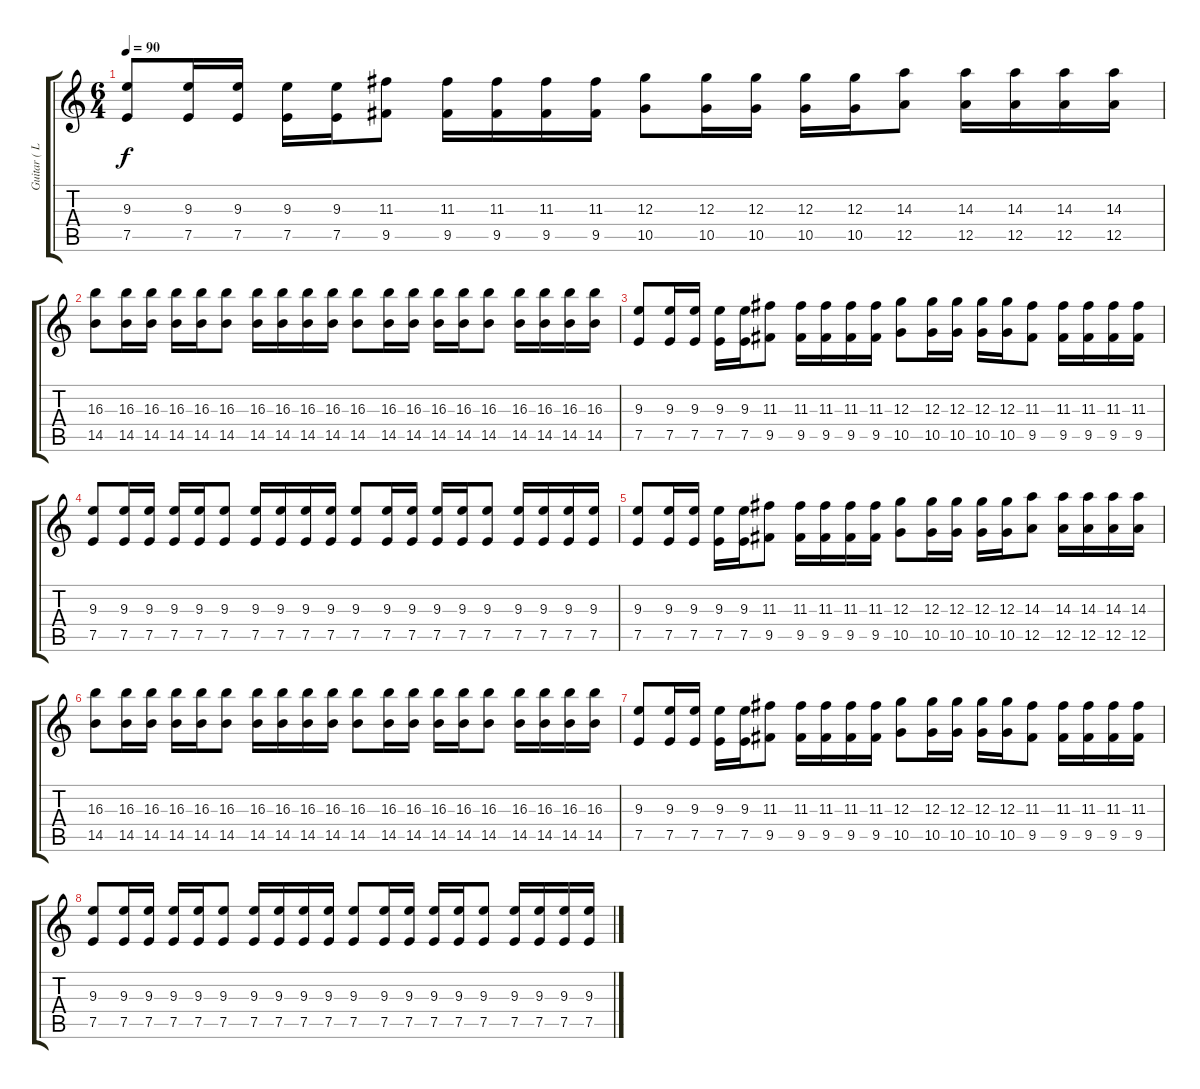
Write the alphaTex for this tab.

\track ("Guitar ( L )" "Guitar ( L") {instrument overdrivenguitar}
\staff {score tabs}
\tuning (E4 B3 G3 D3 A2 E2) {hide}
\ts (6 4)
\tempo 90
\clef g2
\ks c
(9.3 7.5).8{dy f} (9.3 7.5).16 (9.3 7.5).16 (9.3 7.5).16 (9.3 7.5).16 (11.3 9.5).8 (11.3 9.5).16 (11.3 9.5).16 (11.3 9.5).16 (11.3 9.5).16 (12.3 10.5).8 (12.3 10.5).16 (12.3 10.5).16 (12.3 10.5).16 (12.3 10.5).16 (14.3 12.5).8 (14.3 12.5).16 (14.3 12.5).16 (14.3 12.5).16 (14.3 12.5).16 |
(16.3 14.5).8 (16.3 14.5).16 (16.3 14.5).16 (16.3 14.5).16 (16.3 14.5).16 (16.3 14.5).8 (16.3 14.5).16 (16.3 14.5).16 (16.3 14.5).16 (16.3 14.5).16 (16.3 14.5).8 (16.3 14.5).16 (16.3 14.5).16 (16.3 14.5).16 (16.3 14.5).16 (16.3 14.5).8 (16.3 14.5).16 (16.3 14.5).16 (16.3 14.5).16 (16.3 14.5).16 |
(9.3 7.5).8 (9.3 7.5).16 (9.3 7.5).16 (9.3 7.5).16 (9.3 7.5).16 (11.3 9.5).8 (11.3 9.5).16 (11.3 9.5).16 (11.3 9.5).16 (11.3 9.5).16 (12.3 10.5).8 (12.3 10.5).16 (12.3 10.5).16 (12.3 10.5).16 (12.3 10.5).16 (11.3 9.5).8 (11.3 9.5).16 (11.3 9.5).16 (11.3 9.5).16 (11.3 9.5).16 |
(9.3 7.5).8 (9.3 7.5).16 (9.3 7.5).16 (9.3 7.5).16 (9.3 7.5).16 (9.3 7.5).8 (9.3 7.5).16 (9.3 7.5).16 (9.3 7.5).16 (9.3 7.5).16 (9.3 7.5).8 (9.3 7.5).16 (9.3 7.5).16 (9.3 7.5).16 (9.3 7.5).16 (9.3 7.5).8 (9.3 7.5).16 (9.3 7.5).16 (9.3 7.5).16 (9.3 7.5).16 |
(9.3 7.5).8 (9.3 7.5).16 (9.3 7.5).16 (9.3 7.5).16 (9.3 7.5).16 (11.3 9.5).8 (11.3 9.5).16 (11.3 9.5).16 (11.3 9.5).16 (11.3 9.5).16 (12.3 10.5).8 (12.3 10.5).16 (12.3 10.5).16 (12.3 10.5).16 (12.3 10.5).16 (14.3 12.5).8 (14.3 12.5).16 (14.3 12.5).16 (14.3 12.5).16 (14.3 12.5).16 |
(16.3 14.5).8 (16.3 14.5).16 (16.3 14.5).16 (16.3 14.5).16 (16.3 14.5).16 (16.3 14.5).8 (16.3 14.5).16 (16.3 14.5).16 (16.3 14.5).16 (16.3 14.5).16 (16.3 14.5).8 (16.3 14.5).16 (16.3 14.5).16 (16.3 14.5).16 (16.3 14.5).16 (16.3 14.5).8 (16.3 14.5).16 (16.3 14.5).16 (16.3 14.5).16 (16.3 14.5).16 |
(9.3 7.5).8 (9.3 7.5).16 (9.3 7.5).16 (9.3 7.5).16 (9.3 7.5).16 (11.3 9.5).8 (11.3 9.5).16 (11.3 9.5).16 (11.3 9.5).16 (11.3 9.5).16 (12.3 10.5).8 (12.3 10.5).16 (12.3 10.5).16 (12.3 10.5).16 (12.3 10.5).16 (11.3 9.5).8 (11.3 9.5).16 (11.3 9.5).16 (11.3 9.5).16 (11.3 9.5).16 |
(9.3 7.5).8 (9.3 7.5).16 (9.3 7.5).16 (9.3 7.5).16 (9.3 7.5).16 (9.3 7.5).8 (9.3 7.5).16 (9.3 7.5).16 (9.3 7.5).16 (9.3 7.5).16 (9.3 7.5).8 (9.3 7.5).16 (9.3 7.5).16 (9.3 7.5).16 (9.3 7.5).16 (9.3 7.5).8 (9.3 7.5).16 (9.3 7.5).16 (9.3 7.5).16 (9.3 7.5).16
